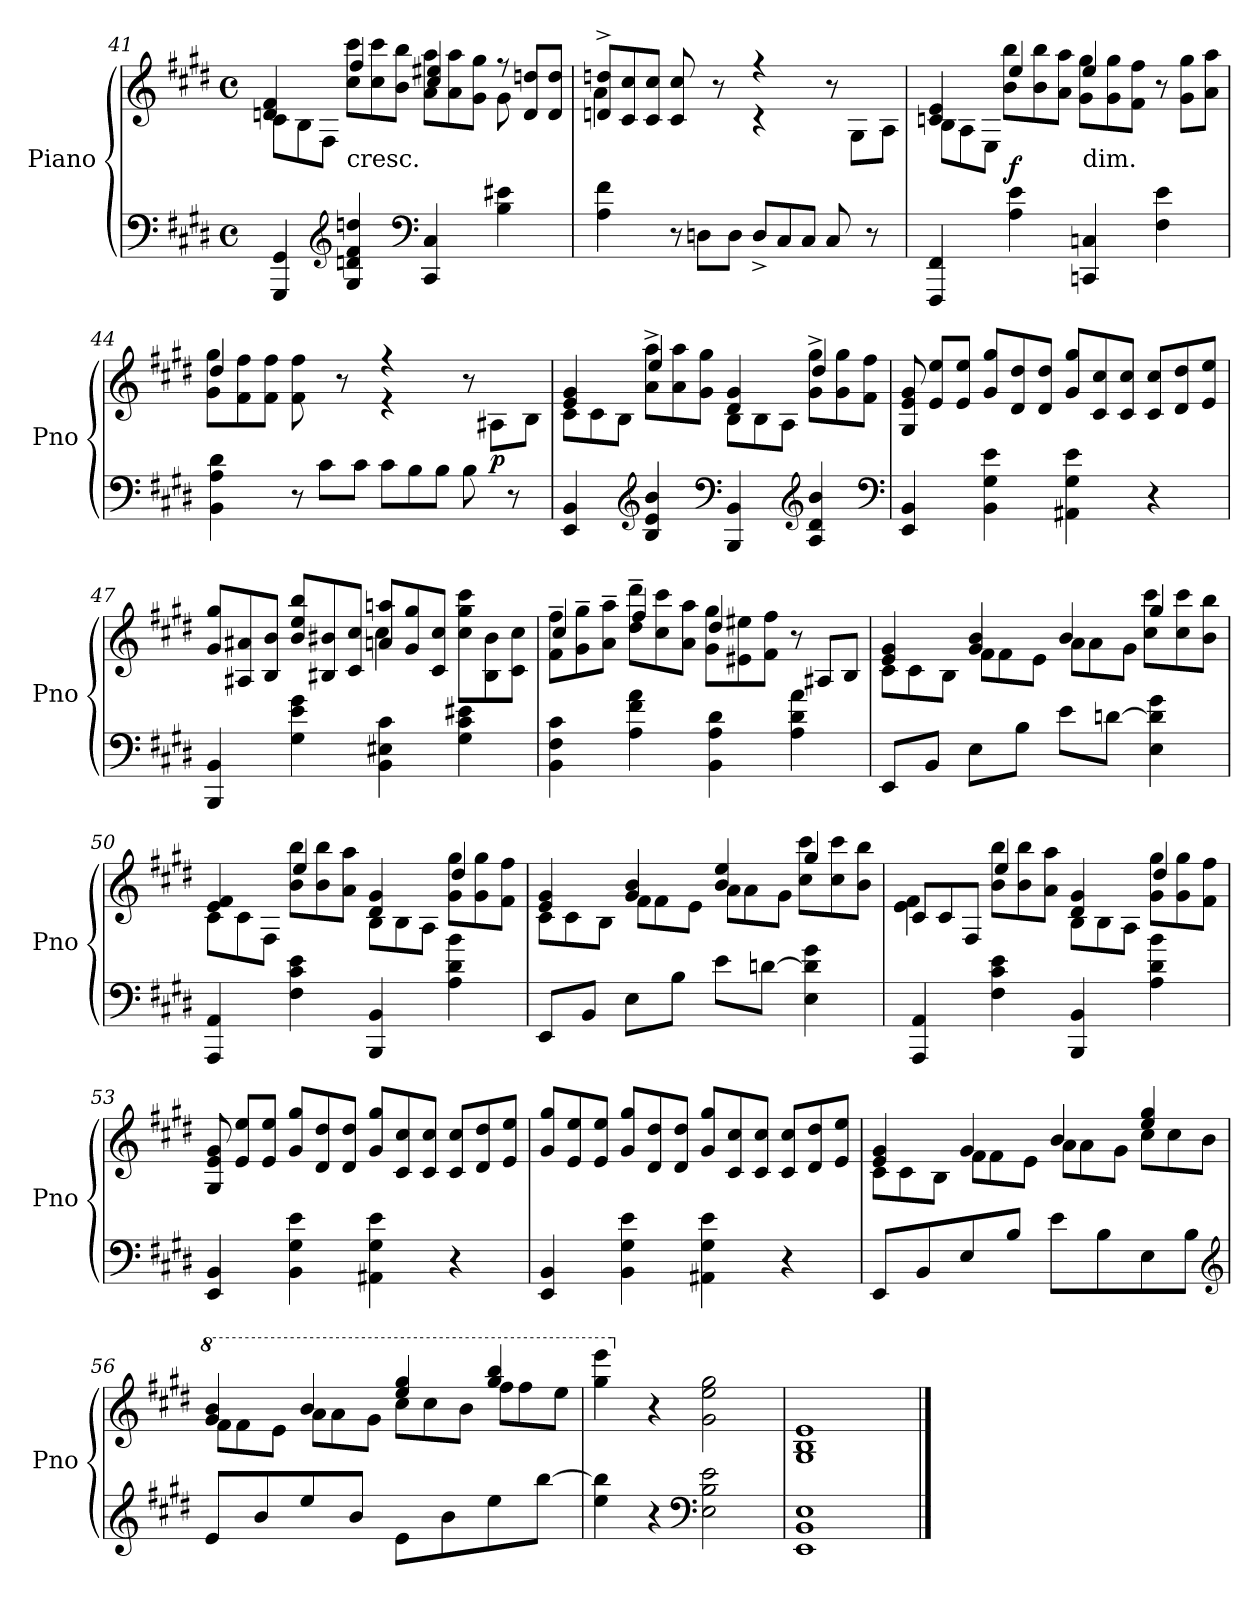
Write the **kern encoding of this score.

**kern	**kern	**dynam
*part1	*part1	*part1
*staff2	*staff1	*staff1/2
*I"Piano	*	*
*I'Pno	*	*
*clefF4	*clefG2	*
*k[f#c#g#d#]	*k[f#c#g#d#]	*
*M4/4	*M4/4	*
*met(c)	*met(c)	*
*	*Xtuplet	*
=41	=41	=41
*	*^	*
4GGG# 4GG#	12c#\L	4dn/ 4f#/	.
.	12B\	.	.
.	12F#\J	.	.
*clefG2	*	*	*
!	!LO:TX:c:t=cresc.	!	!
4G# 4dn 4f# 4ddn	12cc#\ 12ccc#\L	4ff#/	.
.	12cc#\ 12ccc#\	.	.
.	12b\ 12bb\J	.	.
*clefF4	*	*	*
4CC# 4C#	12a\ 12aa\L	4cc#/ 4ee#X/	.
.	12a\ 12aa\	.	.
.	12g#\ 12gg#\J	.	.
4B 4e#X	12g#\	12rff	.
.	6ryy	12d/ 12ddn/L	.
.	.	12d/ 12dd/J	.
=42	=42	=42	=42
4A 4f#	12dn^ 12ddn^L	4a	.
.	12c# 12cc#	.	.
.	12c# 12cc#J	.	.
*Xtuplet	*	*	*
12r	4ryy	8c#/ 8cc#/	.
12DnL	.	.	.
.	.	8r	.
12DJ	.	.	.
12D^L	4r	4r	.
12C#	.	.	.
12C#J	.	.	.
8C#	4ryy	12r	.
.	.	12G#\L	.
8r	.	.	.
.	.	12A\J	.
=43	=43	=43	=43
4FFF# 4FF#	4cn 4e	12BL	.
.	.	12A	.
.	.	12EJ	.
4A 4e	4ee	12b 12bbL	f
.	.	12b 12bb	.
.	.	12a 12aaJ	.
!	!LO:TX:c:t=dim.	!	!
4CCn 4Cn	4ee	12g# 12gg#L	.
.	.	12g# 12gg#	.
.	.	12f# 12ff#J	.
4F# 4e	4ryy	12r	.
.	.	12g# 12gg#L	.
.	.	12a 12aaJ	.
=44	=44	=44	=44
4BB 4A 4d#	4dd#	12g# 12gg#L	.
.	.	12f# 12ff#	.
.	.	12f# 12ff#J	.
12r	4ryy	8f# 8ff#	.
12c#L	.	.	.
.	.	8r	.
12c#J	.	.	.
12c#L	4r	4r	.
12B	.	.	.
12BJ	.	.	.
8B	4ryy	12r	.
.	.	12A#X\L	p
8r	.	.	.
.	.	12B\J	.
=45	=45	=45	=45
4EE 4BB	12c#\L	4e/ 4g#/	.
.	12c#\	.	.
.	12B\J	.	.
*clefG2	*	*	*
4B 4e 4b	12a^\ 12aa^\L	4ee/	.
.	12a\ 12aa\	.	.
.	12g#\ 12gg#\J	.	.
*clefF4	*	*	*
4BBB 4BB	12B\L	4d#/ 4g#/	.
.	12B\	.	.
.	12A\J	.	.
*clefG2	*	*	*
4A 4d# 4b	12g#^\ 12gg#^\L	4dd#/	.
.	12g#\ 12gg#\	.	.
.	12f#\ 12ff#\J	.	.
*	*v	*v	*
*clefF4	*	*
=46	=46	=46
4EE 4BB	12G# 12e 12g#	.
.	12e 12eeL	.
.	12e 12eeJ	.
4BB 4G# 4e	12g#/ 12gg#/L	.
.	12d#/ 12dd#/	.
.	12d#/ 12dd#/J	.
4AA#X 4G# 4e	12g# 12gg#L	.
.	12c# 12cc#	.
.	12c# 12cc#J	.
4r	12c# 12cc#L	.
.	12d# 12dd#	.
.	12e 12eeJ	.
=47	=47	=47
*	*^	*
4BBB 4BB	4ryy	12g# 12gg#L	.
.	.	12A#X 12a#X	.
.	.	12B 12bJ	.
4G# 4e 4g#	4ryy	12b 12ee 12bbL	.
.	.	12B#X 12b#X	.
.	.	12c# 12cc#J	.
4BB 4E#X 4c#	12an 12aanL	4cc#	.
.	12g# 12gg#	.	.
.	12c# 12cc#J	.	.
4G# 4c# 4e#X	4ryy	12cc# 12gg# 12ccc#L	.
.	.	12B# 12b#	.
.	.	12c# 12cc#J	.
=48	=48	=48	=48
4BB 4F# 4c#	12f#~\ 12ff#~\L	4cc#/	.
.	12g#~\ 12gg#~\	.	.
.	12a~\ 12aa~\J	.	.
4A 4f# 4a	12dd#~\ 12ddd#~\L	4ff#/	.
.	12cc#\ 12ccc#\	.	.
.	12a\ 12aa\J	.	.
4BB 4A 4d#	4dd#	12g# 12gg#L	.
.	.	12e#X 12ee#X	.
.	.	12f# 12ff#J	.
4A 4d# 4a	4ryy	12r	.
.	.	12A#X/L	.
.	.	12B/J	.
=49	=49	=49	=49
8EEL	4e 4g#	12c#L	.
.	.	12c#	.
8BBJ	.	.	.
.	.	12BJ	.
8EL	4g# 4b	12f#L	.
.	.	12f#	.
8BJ	.	.	.
.	.	12eJ	.
8eL	4b	12aL	.
.	.	12a	.
[8dnJ	.	.	.
.	.	12g#J	.
4E 4d] 4g#	4gg#	12cc# 12ccc#L	.
.	.	12cc# 12ccc#	.
.	.	12b 12bbJ	.
=50	=50	=50	=50
4AAA 4AA	12c#\L	4e/ 4f#/	.
.	12c#\	.	.
.	12F#\J	.	.
4F# 4c# 4e	12b\ 12bb\L	4ee/	.
.	12b\ 12bb\	.	.
.	12a\ 12aa\J	.	.
4BBB 4BB	12B\L	4d#/ 4g#/	.
.	12B\	.	.
.	12A\J	.	.
4A 4d# 4b	12g#\ 12gg#\L	4dd#/	.
.	12g#\ 12gg#\	.	.
.	12f#\ 12ff#\J	.	.
=51	=51	=51	=51
8EEL	4e 4g#	12c#L	.
.	.	12c#	.
8BBJ	.	.	.
.	.	12BJ	.
8EL	4g# 4b	12f#L	.
.	.	12f#	.
8BJ	.	.	.
.	.	12eJ	.
8eL	4b 4ee	12aL	.
.	.	12a	.
[8dnJ	.	.	.
.	.	12g#J	.
4E 4d] 4g#	4gg#	12cc# 12ccc#L	.
.	.	12cc# 12ccc#	.
.	.	12b 12bbJ	.
=52	=52	=52	=52
4AAA 4AA	12c#L	4e 4f#	.
.	12c#	.	.
.	12F#J	.	.
4F# 4c# 4e	12b\ 12bb\L	4ee/	.
.	12b\ 12bb\	.	.
.	12a\ 12aa\J	.	.
4BBB 4BB	12B\L	4d#/ 4g#/	.
.	12B\	.	.
.	12A\J	.	.
4A 4d# 4b	12g#\ 12gg#\L	4dd#/	.
.	12g#\ 12gg#\	.	.
.	12f#\ 12ff#\J	.	.
*	*v	*v	*
=53	=53	=53
4EE 4BB	12G# 12e 12g#	.
.	12e 12eeL	.
.	12e 12eeJ	.
4BB 4G# 4e	12g#/ 12gg#/L	.
.	12d#/ 12dd#/	.
.	12d#/ 12dd#/J	.
4AA#X 4G# 4e	12g# 12gg#L	.
.	12c# 12cc#	.
.	12c# 12cc#J	.
4r	12c# 12cc#L	.
.	12d# 12dd#	.
.	12e 12eeJ	.
=54	=54	=54
4EE 4BB	12g#/ 12gg#/L	.
.	12e/ 12ee/	.
.	12e/ 12ee/J	.
4BB 4G# 4e	12g#/ 12gg#/L	.
.	12d#/ 12dd#/	.
.	12d#/ 12dd#/J	.
4AA#X 4G# 4e	12g# 12gg#L	.
.	12c# 12cc#	.
.	12c# 12cc#J	.
4r	12c# 12cc#L	.
.	12d# 12dd#	.
.	12e 12eeJ	.
=55	=55	=55
*	*^	*
8EEL	4e 4g#	12c#L	.
.	.	12c#	.
8BB	.	.	.
.	.	12BJ	.
8E	4g#	12f#L	.
.	.	12f#	.
8BJ	.	.	.
.	.	12eJ	.
8eL	4b	12aL	.
.	.	12a	.
8B	.	.	.
.	.	12g#J	.
8E	4ee 4gg#	12cc#L	.
.	.	12cc#	.
8BJ	.	.	.
.	.	12bJ	.
*clefG2	*	*	*
=56	=56	=56	=56
*	*8va	*	*
8eL	4gg# 4bb	12ff#L	.
.	.	12ff#	.
8b	.	.	.
.	.	12eeJ	.
8ee	4bb	12aaL	.
.	.	12aa	.
8bJ	.	.	.
.	.	12gg#J	.
8eL	4eee 4ggg#	12ccc#L	.
.	.	12ccc#	.
8b	.	.	.
.	.	12bbJ	.
8ee	4ggg# 4bbb	12fff#L	.
.	.	12fff#	.
[8bbJ	.	.	.
.	.	12eeeJ	.
*	*v	*v	*
=57	=57	=57
4ee 4bb]	4ggg# 4eeee	.
*	*X8va	*
4r	4r	.
*clefF4	*	*
2E 2B 2e	2g# 2ee 2gg#	.
=58	=58	=58
1EE 1BB 1E	1G# 1B 1e	.
==	==	==
*-	*-	*-
